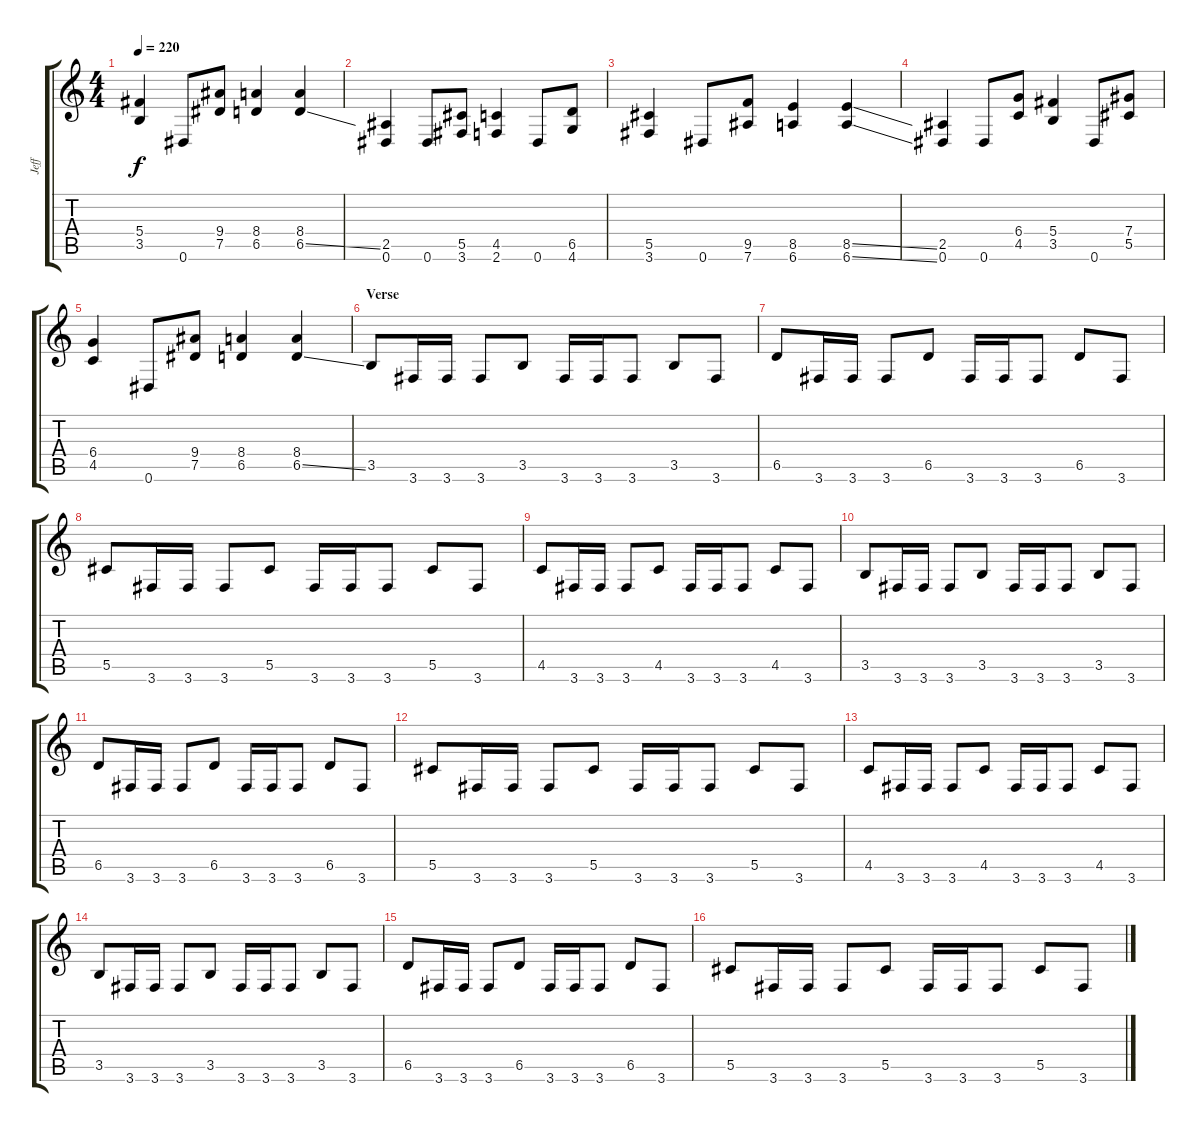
\track ("Jeff" "Jeff") {instrument distortionguitar}
\staff {score tabs}
\tuning (Eb4 Bb3 Gb3 Db3 Ab2 Eb2) {hide}
\ts (4 4)
\tempo 220
\clef g2
\ks c
(5.4 3.5).4{dy f} 0.6.8 (9.4 7.5).8 (8.4 6.5).4 (8.4 6.5{ss}).4 |
(2.5 0.6).4 0.6.8 (5.5 3.6).8 (4.5 2.6).4 0.6.8 (6.5 4.6).8 |
(5.5 3.6).4 0.6.8 (9.5 7.6).8 (8.5 6.6).4 (8.5{ss} 6.6{ss}).4 |
(2.5 0.6).4 0.6.8 (6.4 4.5).8 (5.4 3.5).4 0.6.8 (7.4 5.5).8 |
(6.4 4.5).4 0.6.8 (9.4 7.5).8 (8.4 6.5).4 (8.4 6.5{ss}).4 |
\section ("" "Verse")
3.5.8 3.6.16 3.6.16 3.6.8 3.5.8 3.6.16 3.6.16 3.6.8 3.5.8 3.6.8 |
6.5.8 3.6.16 3.6.16 3.6.8 6.5.8 3.6.16 3.6.16 3.6.8 6.5.8 3.6.8 |
5.5.8 3.6.16 3.6.16 3.6.8 5.5.8 3.6.16 3.6.16 3.6.8 5.5.8 3.6.8 |
4.5.8 3.6.16 3.6.16 3.6.8 4.5.8 3.6.16 3.6.16 3.6.8 4.5.8 3.6.8 |
3.5.8 3.6.16 3.6.16 3.6.8 3.5.8 3.6.16 3.6.16 3.6.8 3.5.8 3.6.8 |
6.5.8 3.6.16 3.6.16 3.6.8 6.5.8 3.6.16 3.6.16 3.6.8 6.5.8 3.6.8 |
5.5.8 3.6.16 3.6.16 3.6.8 5.5.8 3.6.16 3.6.16 3.6.8 5.5.8 3.6.8 |
4.5.8 3.6.16 3.6.16 3.6.8 4.5.8 3.6.16 3.6.16 3.6.8 4.5.8 3.6.8 |
3.5.8 3.6.16 3.6.16 3.6.8 3.5.8 3.6.16 3.6.16 3.6.8 3.5.8 3.6.8 |
6.5.8 3.6.16 3.6.16 3.6.8 6.5.8 3.6.16 3.6.16 3.6.8 6.5.8 3.6.8 |
5.5.8 3.6.16 3.6.16 3.6.8 5.5.8 3.6.16 3.6.16 3.6.8 5.5.8 3.6.8
